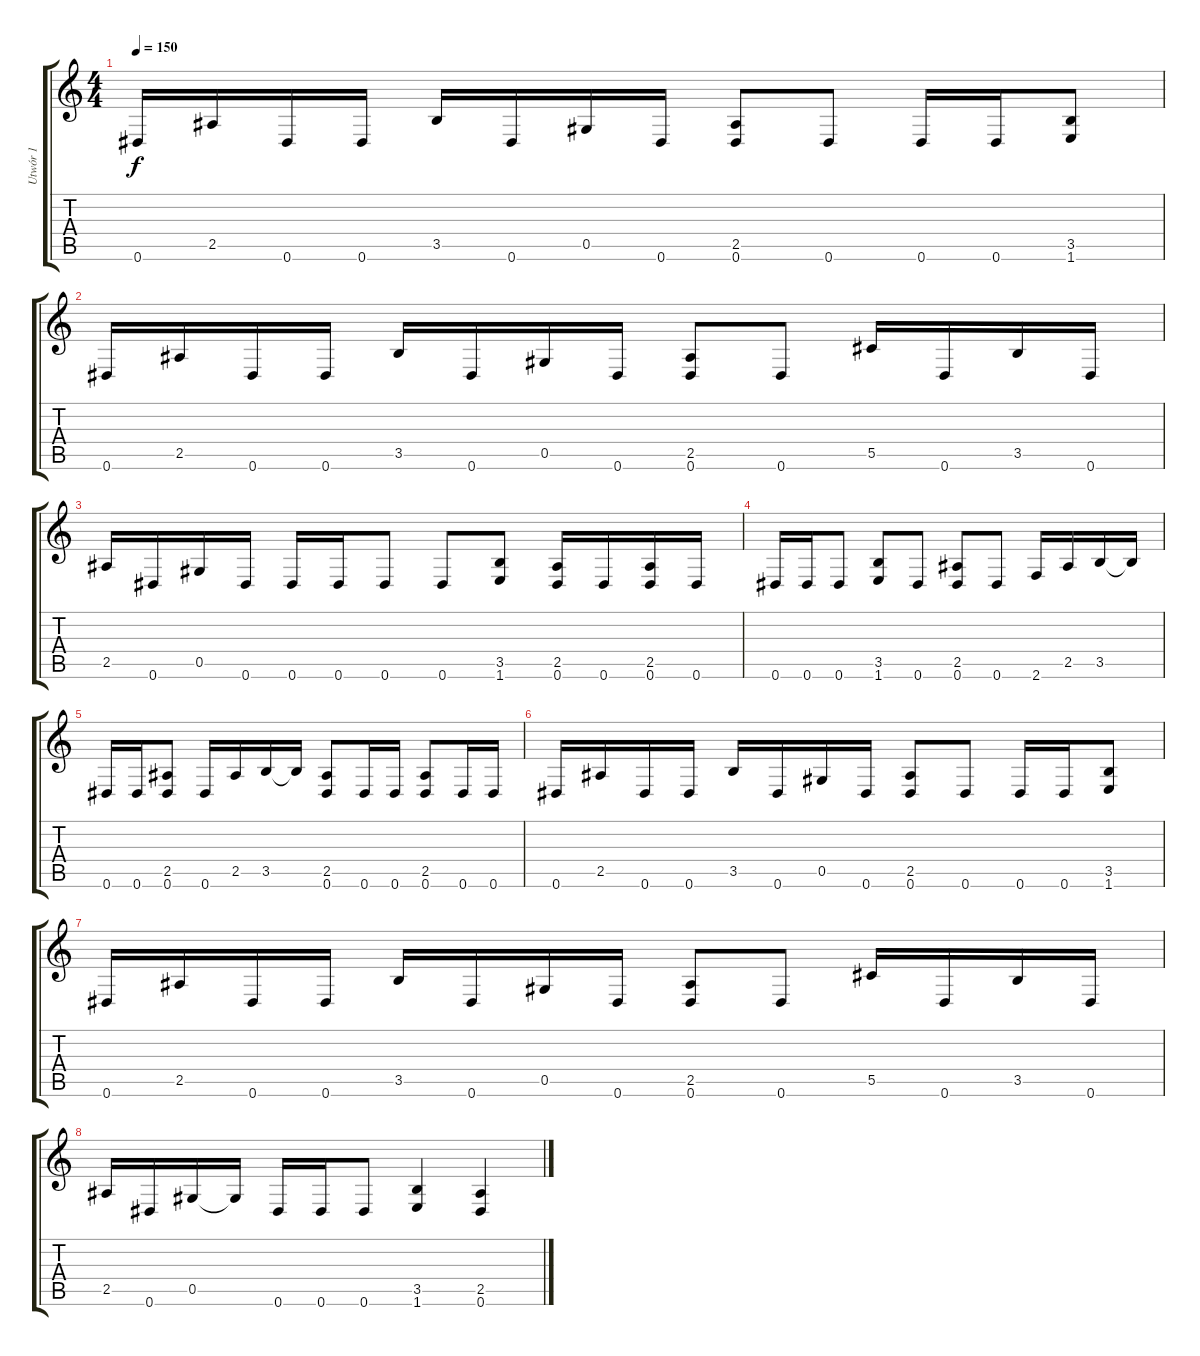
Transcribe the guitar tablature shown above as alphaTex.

\track ("Utwór 1" "Utwór 1") {instrument distortionguitar}
\staff {score tabs}
\tuning (Eb4 Bb3 Gb3 Db3 Ab2 Eb2) {hide}
\ts (4 4)
\tempo 150
\clef g2
\ks c
0.6.16{dy f} 2.5.16 0.6.16 0.6.16 3.5.16 0.6.16 0.5.16 0.6.16 (2.5 0.6).8 0.6.8 0.6.16 0.6.16 (3.5 1.6).8 |
0.6.16 2.5.16 0.6.16 0.6.16 3.5.16 0.6.16 0.5.16 0.6.16 (2.5 0.6).8 0.6.8 5.5.16 0.6.16 3.5.16 0.6.16 |
2.5.16 0.6.16 0.5.16 0.6.16 0.6.16 0.6.16 0.6.8 0.6.8 (3.5 1.6).8 (2.5 0.6).16 0.6.16 (2.5 0.6).16 0.6.16 |
0.6.16 0.6.16 0.6.8 (3.5 1.6).8 0.6.8 (2.5 0.6).8 0.6.8 2.6.16 2.5.16 3.5.16 3.5{t}.16 |
0.6.16 0.6.16 (2.5 0.6).8 0.6.16 2.5.16 3.5.16 3.5{t}.16 (2.5 0.6).8 0.6.16 0.6.16 (2.5 0.6).8 0.6.16 0.6.16 |
0.6.16 2.5.16 0.6.16 0.6.16 3.5.16 0.6.16 0.5.16 0.6.16 (2.5 0.6).8 0.6.8 0.6.16 0.6.16 (3.5 1.6).8 |
0.6.16 2.5.16 0.6.16 0.6.16 3.5.16 0.6.16 0.5.16 0.6.16 (2.5 0.6).8 0.6.8 5.5.16 0.6.16 3.5.16 0.6.16 |
2.5.16 0.6.16 0.5.16 0.5{t}.16 0.6.16 0.6.16 0.6.8 (3.5 1.6).4 (2.5 0.6).4
